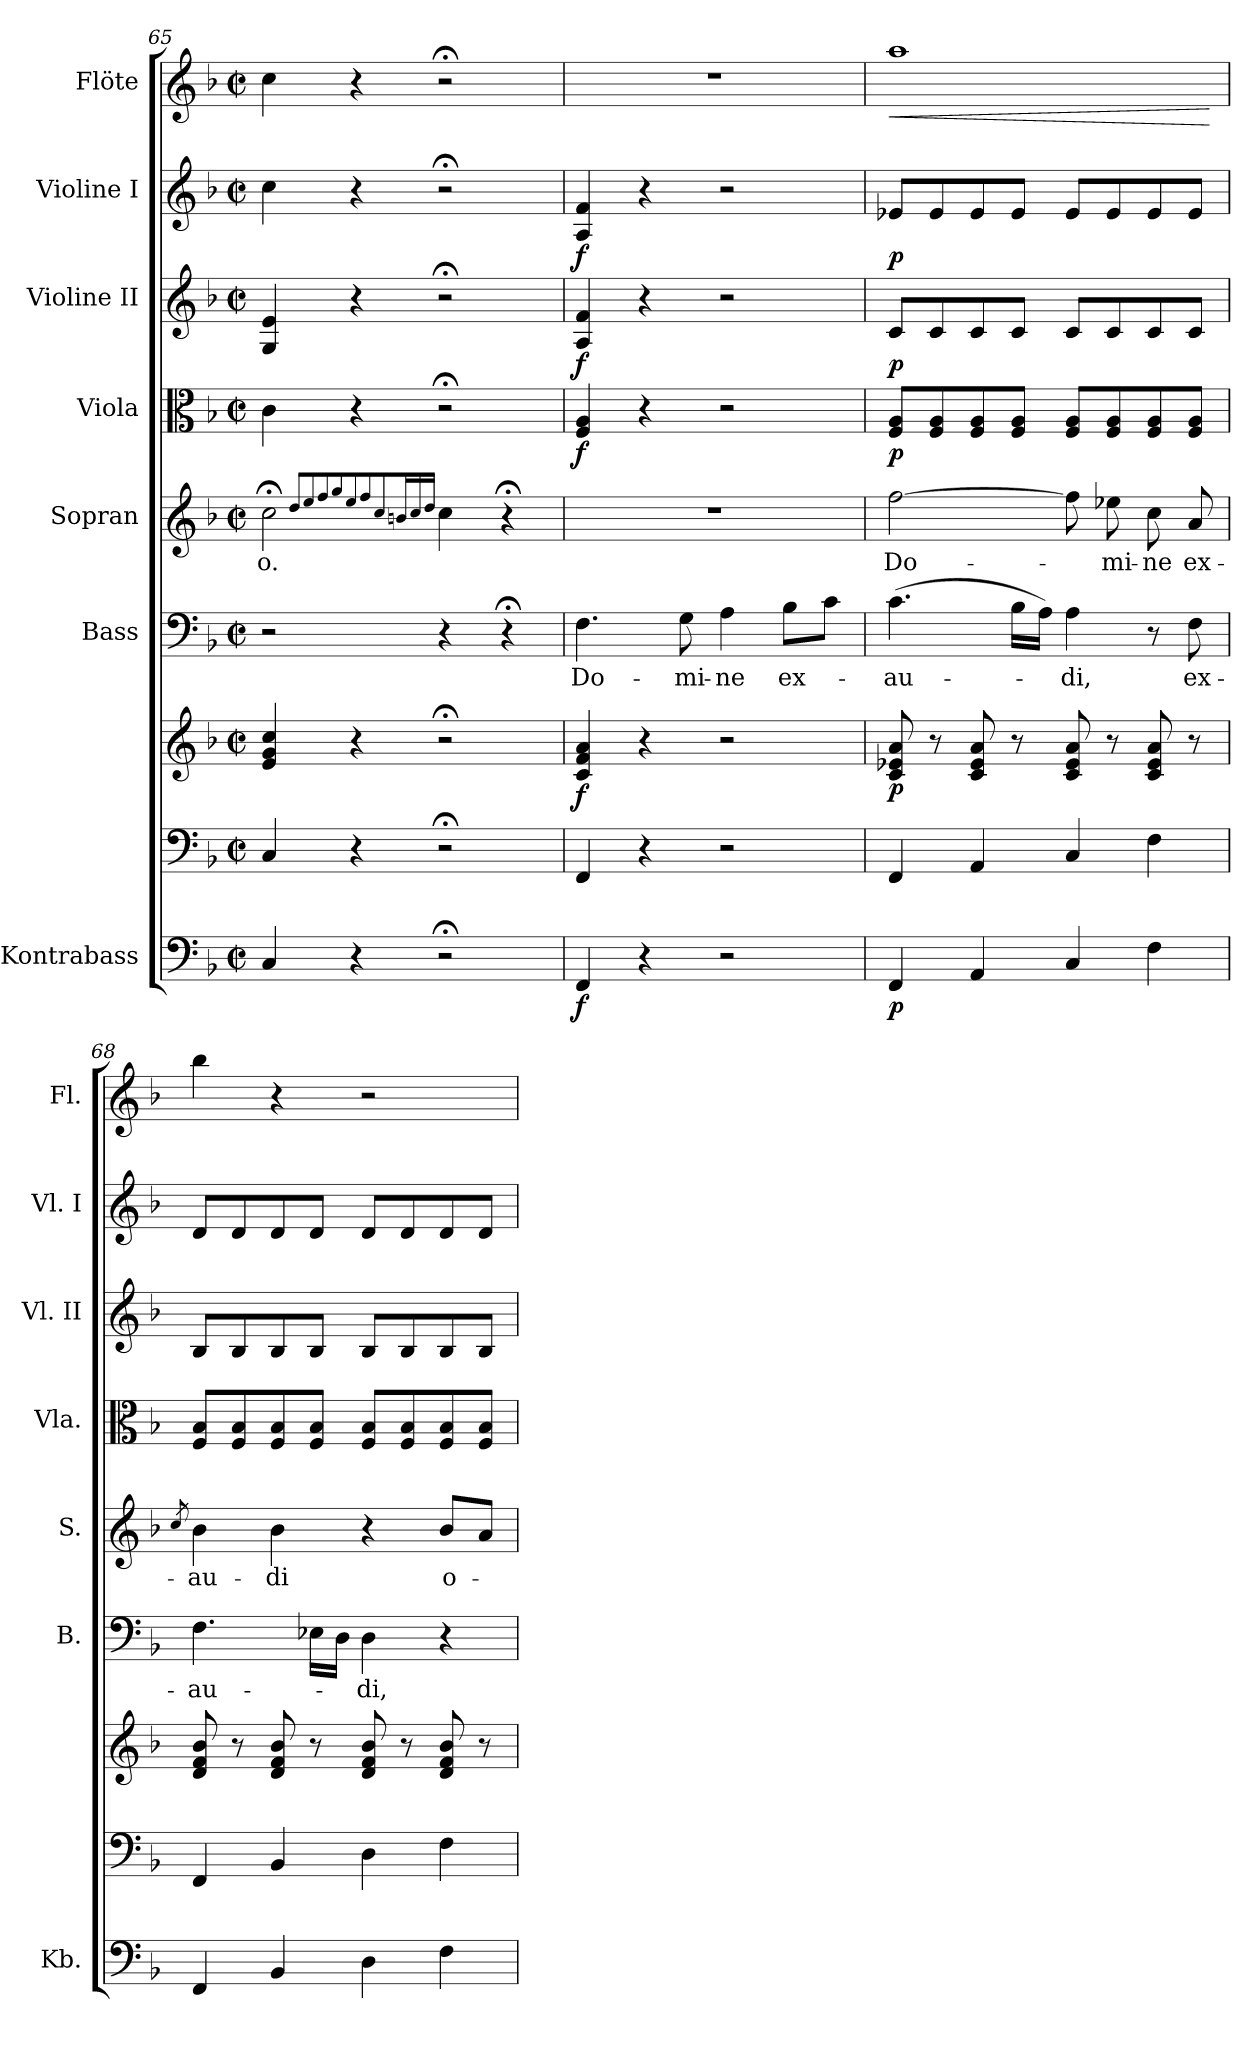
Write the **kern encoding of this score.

**kern	**dynam	**kern	**kern	**dynam	**kern	**text	**kern	**text	**kern	**dynam	**kern	**dynam	**kern	**dynam	**kern	**dynam
*part8	*part8	*part7	*part7	*part7	*part6	*part6	*part5	*part5	*part4	*part4	*part3	*part3	*part2	*part2	*part1	*part1
*staff9	*staff9	*staff8	*staff7	*staff7/8	*staff6	*staff6	*staff5	*staff5	*staff4	*staff4	*staff3	*staff3	*staff2	*staff2	*staff1	*staff1
*I"Kontrabass	*	*	*	*	*I"Bass	*	*I"Sopran	*	*I"Viola	*	*I"Violine II	*	*I"Violine I	*	*I"Flöte	*
*I'Kb.	*	*	*	*	*I'B.	*	*I'S.	*	*I'Vla.	*	*I'Vl. II	*	*I'Vl. I	*	*I'Fl.	*
*clefF4	*	*clefF4	*clefG2	*	*clefF4	*	*clefG2	*	*clefC3	*	*clefG2	*	*clefG2	*	*clefG2	*
*ITrd7c12	*	*	*	*	*	*	*	*	*	*	*	*	*	*	*	*
*k[b-]	*	*k[b-]	*k[b-]	*	*k[b-]	*	*k[b-]	*	*k[b-]	*	*k[b-]	*	*k[b-]	*	*k[b-]	*
*F:	*	*F:	*F:	*	*F:	*	*F:	*	*F:	*	*F:	*	*F:	*	*F:	*
*M2/2	*	*M2/2	*M2/2	*	*M2/2	*	*M2/2	*	*M2/2	*	*M2/2	*	*M2/2	*	*M2/2	*
*met(c|)	*	*met(c|)	*met(c|)	*	*met(c|)	*	*met(c|)	*	*met(c|)	*	*met(c|)	*	*met(c|)	*	*met(c|)	*
=65	=65	=65	=65	=65	=65	=65	=65	=65	=65	=65	=65	=65	=65	=65	=65	=65
!	!	!	!	!	!	!	!	!LO:LY:b	!	!	!	!	!	!	!	!
4CC/	.	4C/	4e/ 4g/ 4cc/	.	2r	.	2cc;<\	-o.	4c\	.	4G/ 4e/	.	4cc\	.	4cc\	.
4r	.	4r	4r	.	.	.	.	.	4r	.	4r	.	4r	.	4r	.
.	.	.	.	.	.	.	8qdd/L	.	.	.	.	.	.	.	.	.
.	.	.	.	.	.	.	8qee/	.	.	.	.	.	.	.	.	.
.	.	.	.	.	.	.	8qff/	.	.	.	.	.	.	.	.	.
.	.	.	.	.	.	.	8qgg/	.	.	.	.	.	.	.	.	.
.	.	.	.	.	.	.	8qee/	.	.	.	.	.	.	.	.	.
.	.	.	.	.	.	.	8qff/	.	.	.	.	.	.	.	.	.
.	.	.	.	.	.	.	8qcc/	.	.	.	.	.	.	.	.	.
.	.	.	.	.	.	.	16qbn/L	.	.	.	.	.	.	.	.	.
.	.	.	.	.	.	.	16qcc/	.	.	.	.	.	.	.	.	.
.	.	.	.	.	.	.	16qdd/JJ	.	.	.	.	.	.	.	.	.
2r;<	.	2r;<	2r;<	.	4r	.	4cc\	.	2r;<	.	2r;<	.	2r;<	.	2r;<	.
.	.	.	.	.	4r;<	.	4r;<	.	.	.	.	.	.	.	.	.
=66	=66	=66	=66	=66	=66	=66	=66	=66	=66	=66	=66	=66	=66	=66	=66	=66
!	!LO:DY:b	!	!	!LO:DY:b	!	!LO:LY:b	!	!	!	!LO:DY:b	!	!LO:DY:b	!	!LO:DY:b	!	!
4FFF/	f	4FF/	4c/ 4f/ 4a/	f	4.F\	Do-	1r	.	4F/ 4A/	f	4A/ 4f/	f	4A/ 4f/	f	1r	.
4r	.	4r	4r	.	.	.	.	.	4r	.	4r	.	4r	.	.	.
!	!	!	!	!	!	!LO:LY:b	!	!	!	!	!	!	!	!	!	!
.	.	.	.	.	8G\	-mi-	.	.	.	.	.	.	.	.	.	.
!	!	!	!	!	!	!LO:LY:b	!	!	!	!	!	!	!	!	!	!
2r	.	2r	2r	.	4A\	-ne	.	.	2r	.	2r	.	2r	.	.	.
!	!	!	!	!	!	!LO:LY:b	!	!	!	!	!	!	!	!	!	!
.	.	.	.	.	8B-\L	ex-	.	.	.	.	.	.	.	.	.	.
.	.	.	.	.	8c\J	.	.	.	.	.	.	.	.	.	.	.
!!LO:PB:g=z
=67	=67	=67	=67	=67	=67	=67	=67	=67	=67	=67	=67	=67	=67	=67	=67	=67
!	!	!	!	!	!	!LO:LY:b	!	!LO:LY:b	!	!	!	!	!	!	!	!LO:HP:b
!	!LO:DY:b	!	!	!LO:DY:b	!	!	!	!	!	!LO:DY:b	!	!LO:DY:b	!	!LO:DY:b	!	!LO:HP:n=1:b
4FFF/	p	4FF/	8c/ 8e-X/ 8a/	p	(>4.c\	-au-	[2ff\	Do-	8F/ 8A/L	p	8c/L	p	8e-X/L	p	1aa	< >
.	.	.	8r	.	.	.	.	.	8F/ 8A/	.	8c/	.	8e-/	.	.	.
4AAA/	.	4AA/	8c/ 8e-/ 8a/	.	.	.	.	.	8F/ 8A/	.	8c/	.	8e-/	.	.	.
.	.	.	8r	.	16B-\LL	.	.	.	8F/ 8A/J	.	8c/J	.	8e-/J	.	.	.
.	.	.	.	.	16A\JJ)	.	.	.	.	.	.	.	.	.	.	.
!	!	!	!	!	!	!LO:LY:b	!	!	!	!	!	!	!	!	!	!
4CC/	.	4C/	8c/ 8e-/ 8a/	.	4A\	-di,	8ff\]	.	8F/ 8A/L	.	8c/L	.	8e-/L	.	.	.
!	!	!	!	!	!	!	!	!LO:LY:b	!	!	!	!	!	!	!	!
.	.	.	8r	.	.	.	8ee-X\	-mi-	8F/ 8A/	.	8c/	.	8e-/	.	.	.
!	!	!	!	!	!	!	!	!LO:LY:b	!	!	!	!	!	!	!	!
4FF\	.	4F\	8c/ 8e-/ 8a/	.	8r	.	8cc\	-ne	8F/ 8A/	.	8c/	.	8e-/	.	.	.
!	!	!	!	!	!	!LO:LY:b	!	!LO:LY:b	!	!	!	!	!	!	!	!
.	.	.	8r	.	8F\	ex-	8a/	ex-	8F/ 8A/J	.	8c/J	.	8e-/J	.	.	.
.	.	.	.	.	.	.	.	.	.	.	.	.	.	.	.	[
=68	=68	=68	=68	=68	=68	=68	=68	=68	=68	=68	=68	=68	=68	=68	=68	=68
.	.	.	.	.	.	.	8qcc/	.	.	.	.	.	.	.	.	.
!	!	!	!	!	!	!LO:LY:b	!	!LO:LY:b	!	!	!	!	!	!	!	!
4FFF/	.	4FF/	8d/ 8f/ 8b-/	.	4.F\	-au-	4b-\	-au-	8F/ 8B-/L	.	8B-/L	.	8d/L	.	4bb-\	.
.	.	.	8r	.	.	.	.	.	8F/ 8B-/	.	8B-/	.	8d/	.	.	.
!	!	!	!	!	!	!	!	!LO:LY:b	!	!	!	!	!	!	!	!
4BBB-/	.	4BB-/	8d/ 8f/ 8b-/	.	.	.	4b-\	-di	8F/ 8B-/	.	8B-/	.	8d/	.	4r	]
.	.	.	8r	.	16E-X\LL	.	.	.	8F/ 8B-/J	.	8B-/J	.	8d/J	.	.	.
.	.	.	.	.	16D\JJ	.	.	.	.	.	.	.	.	.	.	.
!	!	!	!	!	!	!LO:LY:b	!	!	!	!	!	!	!	!	!	!
4DD\	.	4D\	8d/ 8f/ 8b-/	.	4D\	-di,	4r	.	8F/ 8B-/L	.	8B-/L	.	8d/L	.	2r	.
.	.	.	8r	.	.	.	.	.	8F/ 8B-/	.	8B-/	.	8d/	.	.	.
!	!	!	!	!	!	!	!	!LO:LY:b	!	!	!	!	!	!	!	!
4FF\	.	4F\	8d/ 8f/ 8b-/	.	4r	.	8b-/L	o-	8F/ 8B-/	.	8B-/	.	8d/	.	.	.
.	.	.	8r	.	.	.	8a/J	.	8F/ 8B-/J	.	8B-/J	.	8d/J	.	.	.
=	=	=	=	=	=	=	=	=	=	=	=	=	=	=	=	=
*-	*-	*-	*-	*-	*-	*-	*-	*-	*-	*-	*-	*-	*-	*-	*-	*-
